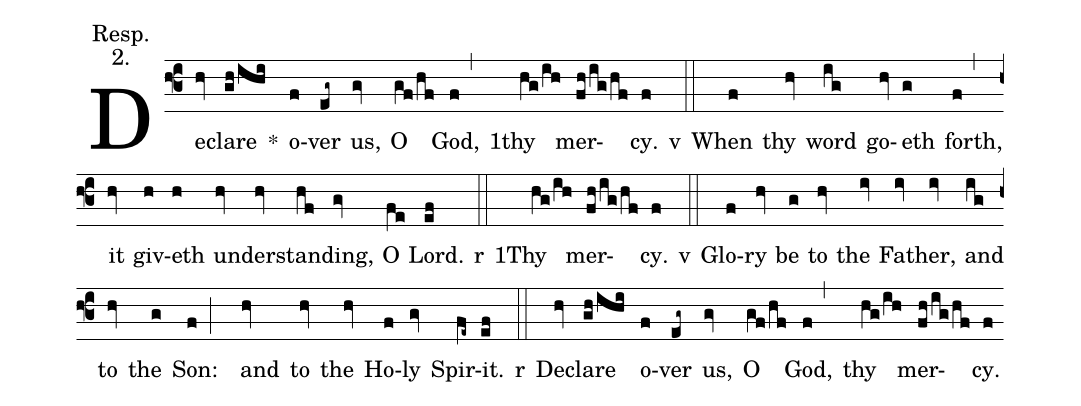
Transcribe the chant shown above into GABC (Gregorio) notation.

annotation: Resp.;
annotation: 2.;
%%
(f3) De(hv)clare(gh/ihi) <sp>*</sp>() o(f)ver(eg~) us,(gv) O(gf/hf) God,(f,) <sp>1</sp>thy(hg/ih) mer(fh/ig/hf)cy.(f)

<sp>v</sp>(::) When(f) thy(hv) word(ig) go(hv)eth(g) forth,(f,) it(hv) giv(h)eth(h) un(hv)der(hv)stand(hf)ing,(gv) O(fe) Lord.(ef)

<sp>r</sp>(::) <sp>1</sp>Thy(hg/ih) mer(fh/ig/hf)cy.(f)

<sp>v</sp>(::) Glo(f)ry(hv) be(g) to(hv) the(iv) Fa(iv)ther,(iv) and(ig) to(hv) the(g) Son:(f;) and(hv) to(hv) the(hv) Ho(f)ly(gv) Spir(fe~)it.(ef)

<sp>r</sp>(::) De(hv)clare(gh/ihi) o(f)ver(eg~) us,(gv) O(gf/hf) God,(f,) thy(hg/ih) mer(fh/ig/hf)cy.(f)
